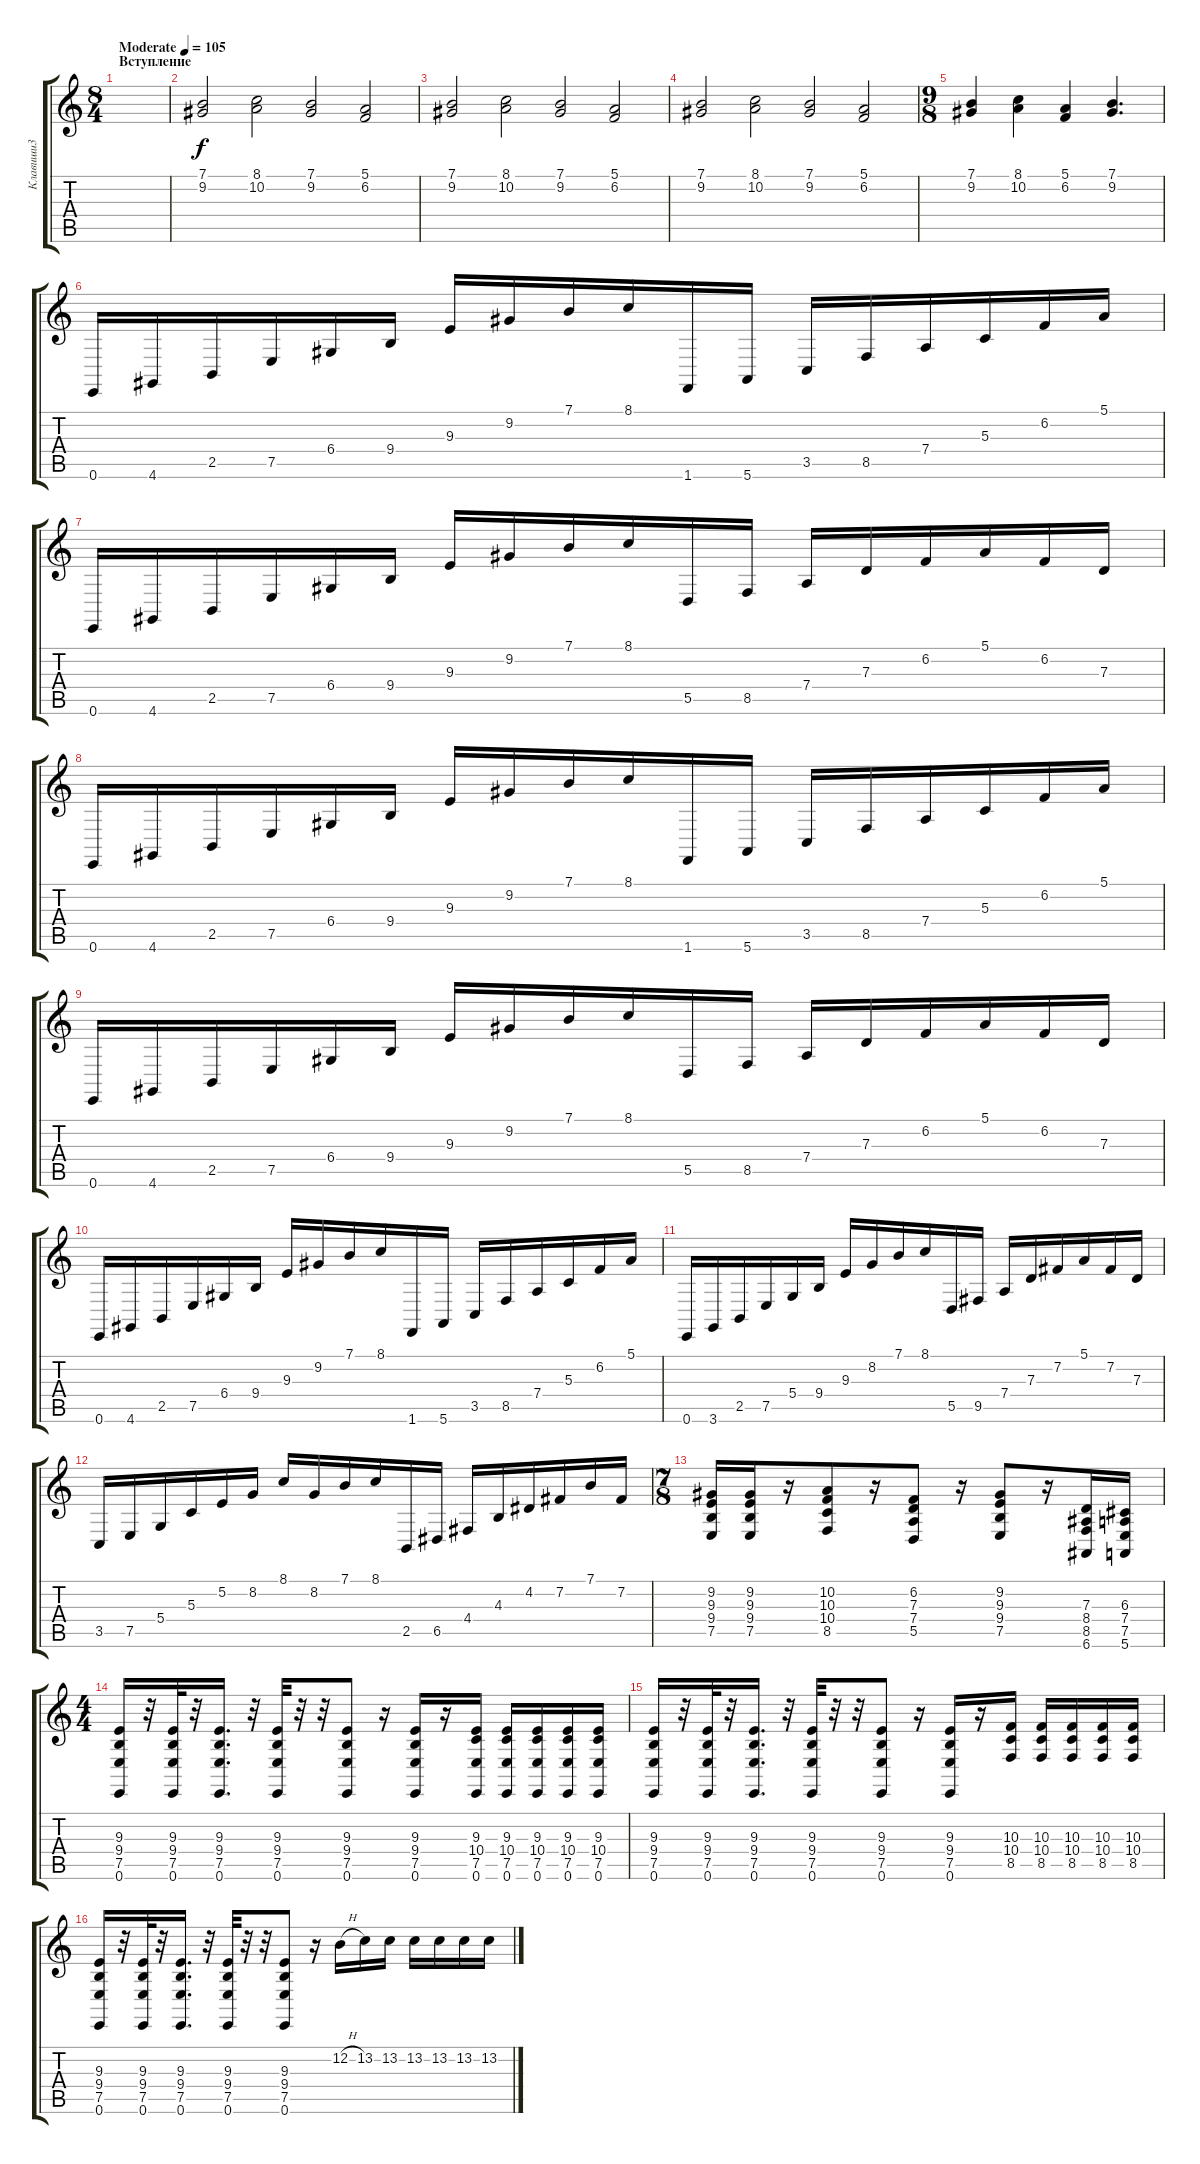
\track ("Клавиши3" "Клавиши3") {instrument stringensemble1}
\staff {score tabs}
\tuning (E4 B3 G3 D3 A2 E2) {hide}
\ts (8 4)
\section ("" "Вступление")
\tempo (105 "Moderate")
\clef g2
\ks c
|
(7.1 9.2).2 (8.1 10.2).2 (7.1 9.2).2 (5.1 6.2).2 |
(7.1 9.2).2 (8.1 10.2).2 (7.1 9.2).2 (5.1 6.2).2 |
(7.1 9.2).2 (8.1 10.2).2 (7.1 9.2).2 (5.1 6.2).2 |
\ts (9 8)
(7.1 9.2).4 (8.1 10.2).4 (5.1 6.2).4 (7.1 9.2).4{d} |
0.6.16 4.6.16 2.5.16 7.5.16 6.4.16 9.4.16 9.3.16 9.2.16 7.1.16 8.1.16 1.6.16 5.6.16 3.5.16 8.5.16 7.4.16 5.3.16 6.2.16 5.1.16 |
0.6.16 4.6.16 2.5.16 7.5.16 6.4.16 9.4.16 9.3.16 9.2.16 7.1.16 8.1.16 5.5.16 8.5.16 7.4.16 7.3.16 6.2.16 5.1.16 6.2.16 7.3.16 |
0.6.16 4.6.16 2.5.16 7.5.16 6.4.16 9.4.16 9.3.16 9.2.16 7.1.16 8.1.16 1.6.16 5.6.16 3.5.16 8.5.16 7.4.16 5.3.16 6.2.16 5.1.16 |
0.6.16 4.6.16 2.5.16 7.5.16 6.4.16 9.4.16 9.3.16 9.2.16 7.1.16 8.1.16 5.5.16 8.5.16 7.4.16 7.3.16 6.2.16 5.1.16 6.2.16 7.3.16 |
0.6.16 4.6.16 2.5.16 7.5.16 6.4.16 9.4.16 9.3.16 9.2.16 7.1.16 8.1.16 1.6.16 5.6.16 3.5.16 8.5.16 7.4.16 5.3.16 6.2.16 5.1.16 |
0.6.16 3.6.16 2.5.16 7.5.16 5.4.16 9.4.16 9.3.16 8.2.16 7.1.16 8.1.16 5.5.16 9.5.16 7.4.16 7.3.16 7.2.16 5.1.16 7.2.16 7.3.16 |
3.5.16 7.5.16 5.4.16 5.3.16 5.2.16 8.2.16 8.1.16 8.2.16 7.1.16 8.1.16 2.5.16 6.5.16 4.4.16 4.3.16 4.2.16 7.2.16 7.1.16 7.2.16 |
\ts (7 8)
(9.2 9.3 9.4 7.5).16 (9.2 9.3 9.4 7.5).16 r.16 (10.2 10.3 10.4 8.5).8 r.16 (6.2 7.3 7.4 5.5).8 r.16 (9.2 9.3 9.4 7.5).8 r.16 (7.3 8.4 8.5 6.6).16 (6.3 7.4 7.5 5.6).16 |
\ts (4 4)
(9.3 9.4 7.5 0.6).16 r.32 (9.3 9.4 7.5 0.6).32 r.32 (9.3 9.4 7.5 0.6).16{d} r.32 (9.3 9.4 7.5 0.6).32 r.32 r.32 (9.3 9.4 7.5 0.6).8 r.16 (9.3 9.4 7.5 0.6).16 r.16 (9.3 10.4 7.5 0.6).16 (9.3 10.4 7.5 0.6).16 (9.3 10.4 7.5 0.6).16 (9.3 10.4 7.5 0.6).16 (9.3 10.4 7.5 0.6).16 |
(9.3 9.4 7.5 0.6).16 r.32 (9.3 9.4 7.5 0.6).32 r.32 (9.3 9.4 7.5 0.6).16{d} r.32 (9.3 9.4 7.5 0.6).32 r.32 r.32 (9.3 9.4 7.5 0.6).8 r.16 (9.3 9.4 7.5 0.6).16 r.16 (10.3 10.4 8.5).16 (10.3 10.4 8.5).16 (10.3 10.4 8.5).16 (10.3 10.4 8.5).16 (10.3 10.4 8.5).16 |
(9.3 9.4 7.5 0.6).16 r.32 (9.3 9.4 7.5 0.6).32 r.32 (9.3 9.4 7.5 0.6).16{d} r.32 (9.3 9.4 7.5 0.6).32 r.32 r.32 (9.3 9.4 7.5 0.6).8 r.16 12.2{h}.16 13.2.16 13.2.16 13.2.16 13.2.16 13.2.16 13.2.16
